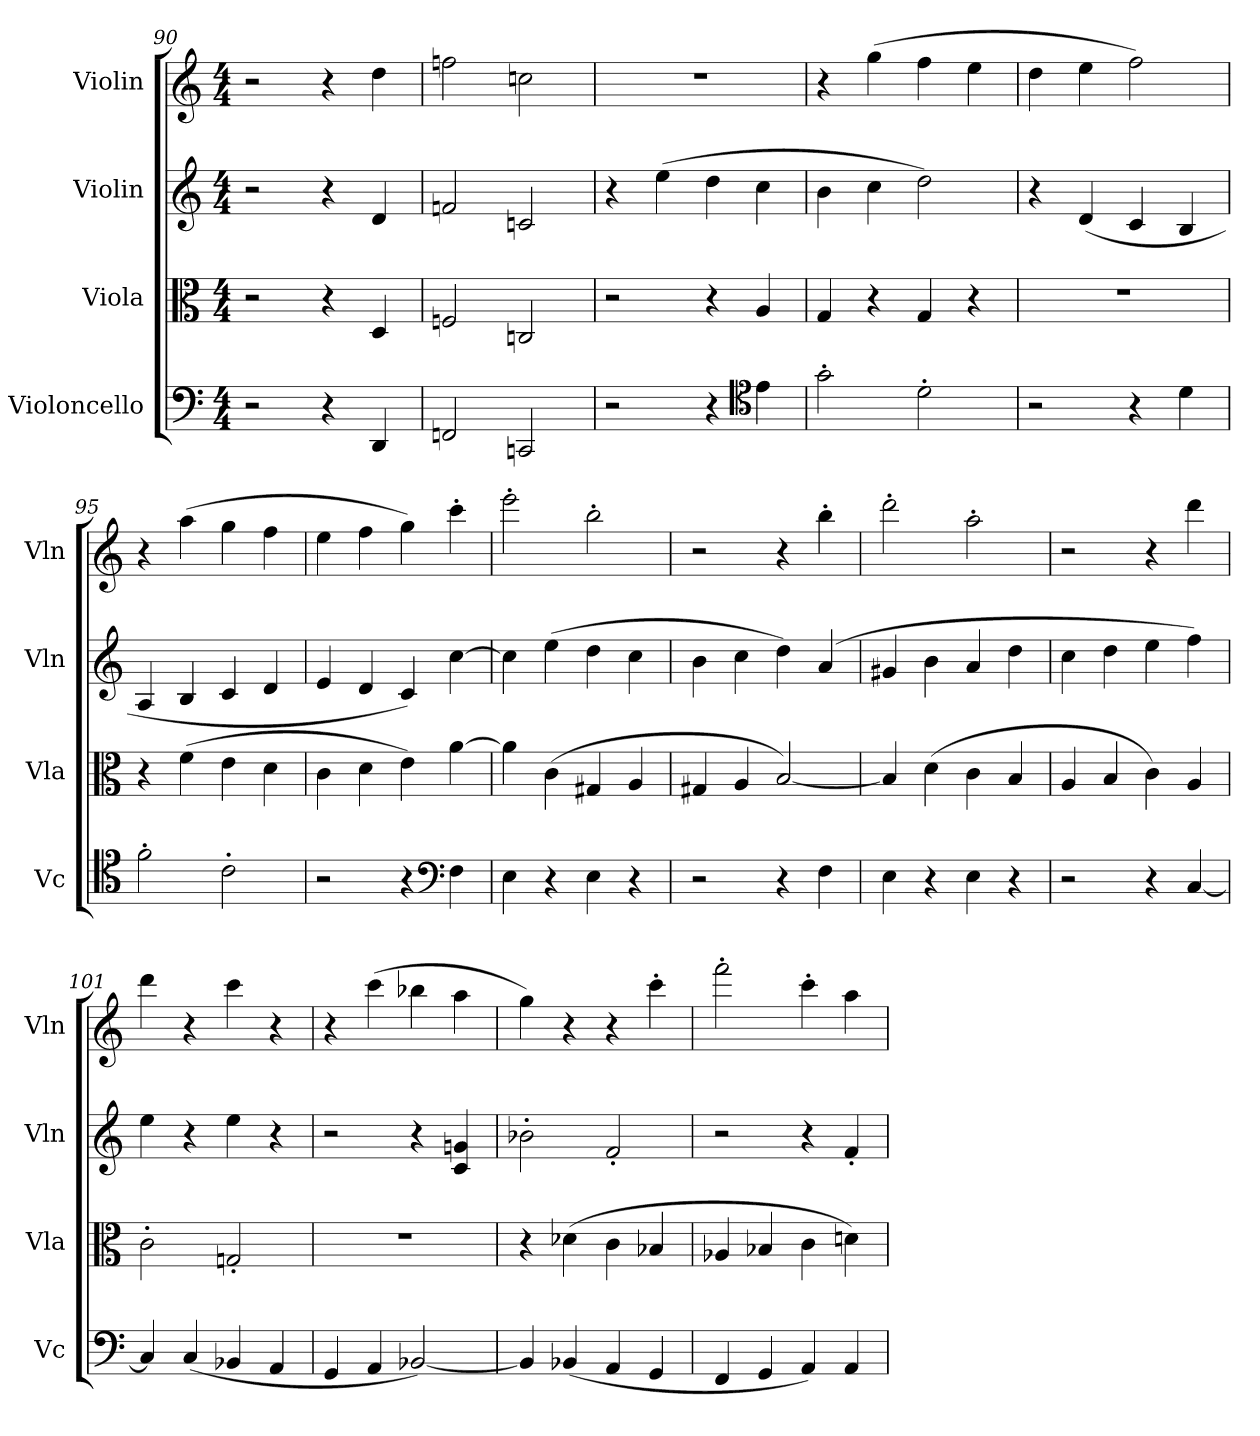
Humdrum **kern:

**kern	**kern	**kern	**kern
*part4	*part3	*part2	*part1
*staff4	*staff3	*staff2	*staff1
*I"Violoncello	*I"Viola	*I"Violin	*I"Violin
*I'Vc	*I'Vla	*I'Vln	*I'Vln
*clefF4	*clefC3	*clefG2	*clefG2
*k[]	*k[]	*k[]	*k[]
*M4/4	*M4/4	*M4/4	*M4/4
=90	=90	=90	=90
2r	2r	2r	2r
4r	4r	4r	4r
4DD/	4D/	4d/	4dd\
=91	=91	=91	=91
2FFn/	2Fn/	2fn/	2ffn\
2CCn/	2Cn/	2cn/	2ccn\
=92	=92	=92	=92
2r	2r	4r	1r
.	.	(4ee\	.
4r	4r	4dd\	.
*clefC4	*	*	*
4e\	4A/	4cc\	.
=93	=93	=93	=93
2g'\	4G/	4b\	4r
.	4r	4cc\	(4gg\
2d'\	4G/	2dd\)	4ff\
.	4r	.	4ee\
=94	=94	=94	=94
2r	1r	4r	4dd\
.	.	(4d/	4ee\
4r	.	4c/	2ff\)
4d\	.	4B/	.
=95	=95	=95	=95
2f'\	4r	4A/	4r
.	(4f\	4B/	(4aa\
2c'\	4e\	4c/	4gg\
.	4d\	4d/	4ff\
=96	=96	=96	=96
2r	4c\	4e/	4ee\
.	4d\	4d/	4ff\
4r	4e\)	4c/)	4gg\)
*clefF4	*	*	*
4F\	[4a\	[4cc\	4ccc'\
=97	=97	=97	=97
4E\	4a\]	4cc\]	2eee'\
4r	(4c\	(4ee\	.
4E\	4G#X/	4dd\	2bb'\
4r	4A/	4cc\	.
=98	=98	=98	=98
2r	4G#X/	4b\	2r
.	4A/	4cc\	.
4r	[2B/)	4dd\)	4r
4F\	.	(4a/	4bb'\
=99	=99	=99	=99
4E\	4B/]	4g#X/	2ddd'\
4r	(4d\	4b\	.
4E\	4c\	4a/	2aa'\
4r	4B/	4dd\	.
=100	=100	=100	=100
2r	4A/	4cc\	2r
.	4B/	4dd\	.
4r	4c\)	4ee\	4r
[4C/	4A/	4ff\)	4ddd\
=101	=101	=101	=101
4C/]	2c'\	4ee\	4ddd\
(4C/	.	4r	4r
4BB-X/	2Gn'/	4ee\	4ccc\
4AA/	.	4r	4r
=102	=102	=102	=102
4GG/	1r	2r	4r
4AA/	.	.	(4ccc\
[2BB-X/)	.	4r	4bb-X\
.	.	4c/ 4gn/	4aa\
=103	=103	=103	=103
4BB-/]	4r	2b-X'\	4gg\)
(4BB-X/	(4d-X\	.	4r
4AA/	4c\	2f'/	4r
4GG/	4B-X/	.	4ccc'\
=104	=104	=104	=104
4FF/	4A-X/	2r	2fff'\
4GG/	4B-X/	.	.
4AA/)	4c\	4r	4ccc'\
4AA/	4dn\)	4f'/	4aa\
=	=	=	=
*-	*-	*-	*-
